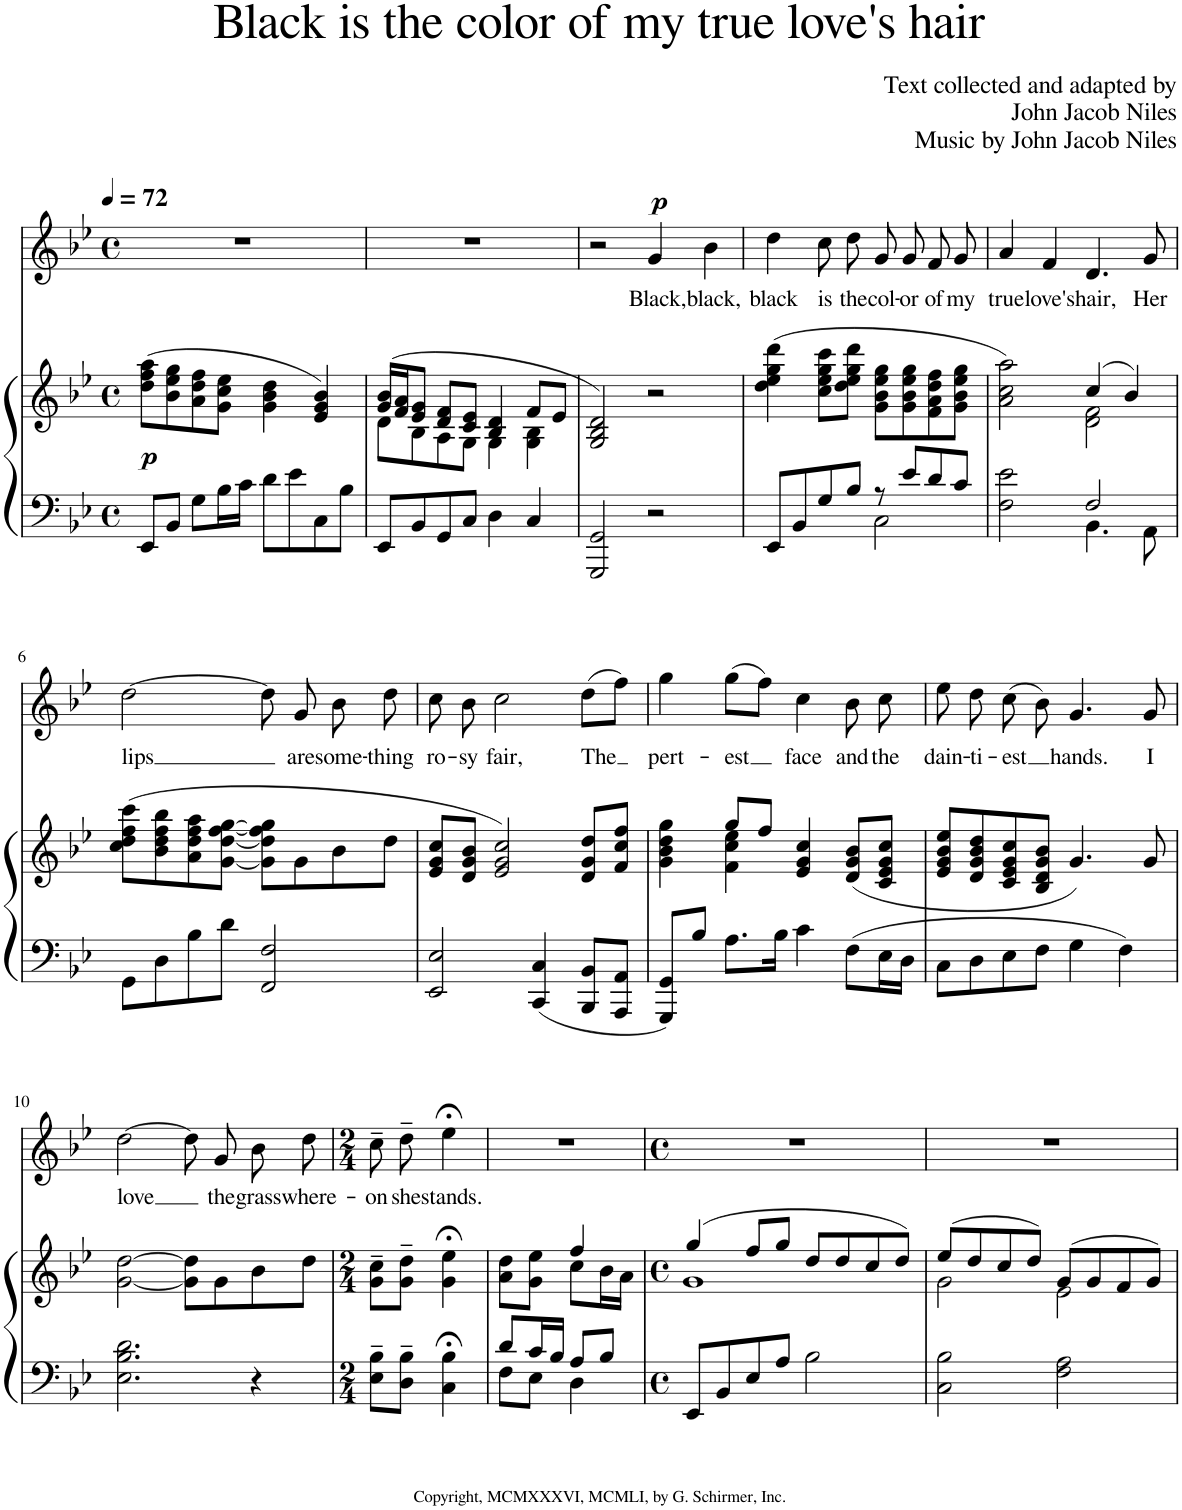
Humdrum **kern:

**kern	**kern	**dynam	**kern	**text	**dynam
*part2	*part2	*part2	*part1	*part1	*part1
*staff3	*staff2	*staff2/3	*staff1	*staff1	*staff1
*I"Piano	*	*	*I"Flute	*	*
*I'Pno	*	*	*I'Fl	*	*
*clefF4	*clefG2	*	*clefG2	*	*
*k[b-e-]	*k[b-e-]	*	*k[b-e-]	*	*
*M4/4	*M4/4	*	*M4/4	*	*
*met(c)	*met(c)	*	*met(c)	*	*
*MM72	*MM72	*	*MM72	*	*
=1	=1	=1	=1	=1	=1
!	!	!LO:DY:b	!	!	!
8EE-/L	(8dd\ 8ff\ 8aa\L	p	1r	.	.
8BB-/J	8b-\ 8ee-\ 8gg\	.	.	.	.
8G\L	8a\ 8dd\ 8ff\	.	.	.	.
16B-\L	8g\ 8cc\ 8ee-\J	.	.	.	.
16c\JJ	.	.	.	.	.
8d\L	4g\ 4b-\ 4dd\	.	.	.	.
8e-\	.	.	.	.	.
8C\	4e-/ 4g/ 4b-/)	.	.	.	.
8B-\J	.	.	.	.	.
=2	=2	=2	=2	=2	=2
*	*^	*	*	*	*
8EE-/L	(16g/ 16b-/LL	8d\L	.	1r	.	.
.	16f/ 16a/J	.	.	.	.	.
8BB-/	8e-/ 8g/J	8B-\	.	.	.	.
8GG/	8d/ 8f/L	8A\	.	.	.	.
8C/J	8c/ 8e-/J	8G\J	.	.	.	.
4D\	4B-/ 4d/	4G\	.	.	.	.
4C/	8f/L	4G\ 4B-\	.	.	.	.
.	8e-/J	.	.	.	.	.
*	*v	*v	*	*	*	*
=3	=3	=3	=3	=3	=3
2GGG/ 2GG/	2G/ 2B-/ 2d/)	.	2r	.	.
!	!	!	!	!LO:LY:b	!LO:DY:a
2r	2r	.	4g/	Black,	p
!	!	!	!	!LO:LY:b	!
.	.	.	4b-\	black,	.
=4	=4	=4	=4	=4	=4
*^	*	*	*	*	*
!	!	!	!	!	!LO:LY:b	!
8EE-/L	2ryy	(4dd\ 4ee-\ 4gg\ 4ddd\	.	4dd\	black	.
8BB-/	.	.	.	.	.	.
!	!	!	!	!	!LO:LY:b	!
8G/	.	8cc\ 8ee-\ 8gg\ 8ccc\L	.	8cc\	is	.
!	!	!	!	!	!LO:LY:b	!
8B-/J	.	8dd\ 8ee-\ 8gg\ 8ddd\J	.	8dd\	the	.
!	!	!	!	!	!LO:LY:b	!
8r	2C\	8g\ 8b-\ 8ee-\ 8gg\L	.	8g/	col-	.
!	!	!	!	!	!LO:LY:b	!
8e-/L	.	8g\ 8b-\ 8ee-\ 8gg\	.	8g/	-or	.
!	!	!	!	!	!LO:LY:b	!
8d/	.	8f\ 8a\ 8dd\ 8ff\	.	8f/	of	.
!	!	!	!	!	!LO:LY:b	!
8c/J	.	8g\ 8b-\ 8ee-\ 8gg\J	.	8g/	my	.
=5	=5	=5	=5	=5	=5	=5
*	*	*^	*	*	*	*
!	!	!	!	!	!	!LO:LY:b	!
2F\ 2e-\	2ryy	2a\ 2cc\ 2aa\)	2ryy	.	4a/	true	.
!	!	!	!	!	!	!LO:LY:b	!
.	.	.	.	.	4f/	love's	.
!	!	!	!	!	!	!LO:LY:b	!
2F/	4.BB-\	(4cc/	2d\ 2f\	.	4.d/	hair,	.
.	.	4b-/)	.	.	.	.	.
!	!	!	!	!	!	!LO:LY:b	!
.	8AA\	.	.	.	8g/	Her	.
*	*	*v	*v	*	*	*	*
!!LO:LB:g=z
=6	=6	=6	=6	=6	=6	=6
!	!	!	!	!	!LO:LY:b	!
*v	*v	*	*	*	*	*
8GG\L	(8cc\ 8dd\ 8ff\ 8ccc\L	.	[2dd\	lips	.
8D\	8b-\ 8dd\ 8ff\ 8bb-\	.	.	.	.
8B-\	8a\ 8dd\ 8ff\ 8aa\	.	.	.	.
8d\J	[8g\ [8dd\ [8ff\ [8gg\J	.	.	.	.
2FF/ 2F/	8g\] 8dd\] 8ff\] 8gg\]L	.	8dd\]	.	.
!	!	!	!	!LO:LY:b	!
.	8g\	.	8g/	are	.
!	!	!	!	!LO:LY:b	!
.	8b-\	.	8b-\	some-	.
!	!	!	!	!LO:LY:b	!
.	8dd\J	.	8dd\	-thing	.
=7	=7	=7	=7	=7	=7
!	!	!	!	!LO:LY:b	!
2EE-/ 2E-/	8e-/ 8g/ 8cc/L	.	8cc\	ro-	.
!	!	!	!	!LO:LY:b	!
.	8d/ 8g/ 8b-/J	.	8b-\	-sy	.
!	!	!	!	!LO:LY:b	!
.	2e-/ 2g/ 2cc/)	.	2cc\	fair,	.
4CC/ 4C/	.	.	.	.	.
!	!	!	!	!LO:LY:b	!
8BBB-/ 8BB-/L	8d/ 8g/ 8dd/L	.	(8dd\L	The	.
8AAA/ 8AA/J	8f/ 8cc/ 8ff/J	.	8ff\J)	.	.
=8	=8	=8	=8	=8	=8
*	*^	*	*	*	*
!	!	!	!	!	!LO:LY:b	!
8GGG/ 8GG/L	4g\ 4b-\ 4dd\ 4gg\	4ryy	.	4gg\	pert-	.
8B-/J	.	.	.	.	.	.
!	!	!	!	!	!LO:LY:b	!
8.A\L	4f\ 4cc\ 4ee-\	8gg/L	.	(8gg\L	-est	.
.	.	8ff/J	.	8ff\J)	.	.
16B-\Jk	.	.	.	.	.	.
!	!	!	!	!	!LO:LY:b	!
4c\	4e-/ 4g/ 4cc/	2ryy	.	4cc\	face	.
!	!	!	!	!	!LO:LY:b	!
8F\L	(8d/ 8g/ 8b-/L	.	.	8b-\	and	.
!	!	!	!	!	!LO:LY:b	!
16E-\L	8c/ 8e-/ 8g/ 8cc/J	.	.	8cc\	the	.
16D\JJ	.	.	.	.	.	.
*	*v	*v	*	*	*	*
=9	=9	=9	=9	=9	=9
!	!	!	!	!LO:LY:b	!
8C\L	8e-/ 8g/ 8b-/ 8ee-/L	.	8ee-\	dain-	.
!	!	!	!	!LO:LY:b	!
8D\	8d/ 8g/ 8b-/ 8dd/	.	8dd\	-ti-	.
!	!	!	!	!LO:LY:b	!
8E-\	8c/ 8e-/ 8g/ 8cc/	.	(8cc\	-est	.
8F\J	8B-/ 8d/ 8g/ 8b-/J	.	8b-\)	.	.
!	!	!	!	!LO:LY:b	!
4G\	4.g/)	.	4.g/	hands.	.
4F\	.	.	.	.	.
!	!	!	!	!LO:LY:b	!
.	8g/	.	8g/	I	.
!!LO:LB:g=z
=10	=10	=10	=10	=10	=10
!	!	!	!	!LO:LY:b	!
2.E-\ 2.B-\ 2.d\	[2g\ [2dd\	.	[2dd\	love	.
.	8g\] 8dd\]L	.	8dd\]	.	.
!	!	!	!	!LO:LY:b	!
.	8g\	.	8g/	the	.
!	!	!	!	!LO:LY:b	!
4r	8b-\	.	8b-\	grass	.
!	!	!	!	!LO:LY:b	!
.	8dd\J	.	8dd\	where-	.
=11	=11	=11	=11	=11	=11
*M2/4	*M2/4	*	*M2/4	*	*
!	!	!	!	!LO:LY:b	!
8E-\~ 8B-\~L	8g\~ 8cc\~L	.	8cc~\	-on	.
!	!	!	!	!LO:LY:b	!
8D\~ 8B-\~J	8g\~ 8dd\~J	.	8dd~\	she	.
!	!	!	!	!LO:LY:b	!
4C\;< 4B-\;<	4g\;< 4ee-\;<	.	4ee-;<\	stands.	.
=12	=12	=12	=12	=12	=12
*^	*^	*	*	*	*
8d/L	8F\L	8a\ 8dd\L	4ryy	.	2r	.	.
16c/L	8E-\J	8g\ 8ee-\J	.	.	.	.	.
16B-/JJ	.	.	.	.	.	.	.
8A/L	4D\	8cc\L	4ff/	.	.	.	.
8B-/J	.	16b-\L	.	.	.	.	.
.	.	16a\JJ	.	.	.	.	.
*v	*v	*	*	*	*	*	*
=13	=13	=13	=13	=13	=13	=13
*M4/4	*M4/4	*	*	*M4/4	*	*
*met(c)	*met(c)	*	*	*met(c)	*	*
8EE-/L	(4gg/	1g	.	1r	.	.
8BB-/	.	.	.	.	.	.
8E-/	8ff/L	.	.	.	.	.
8A/J	8gg/J	.	.	.	.	.
2B-\	8dd/L	.	.	.	.	.
.	8dd/	.	.	.	.	.
.	8cc/	.	.	.	.	.
.	8dd/J)	.	.	.	.	.
=14	=14	=14	=14	=14	=14	=14
2C\ 2B-\	(8ee-/L	2g\	.	1r	.	.
.	8dd/	.	.	.	.	.
.	8cc/	.	.	.	.	.
.	8dd/J)	.	.	.	.	.
2F\ 2A\	(8g/L	2e-\	.	.	.	.
.	8g/	.	.	.	.	.
.	8f/	.	.	.	.	.
.	8g/J)	.	.	.	.	.
*	*v	*v	*	*	*	*
=	=	=	=	=	=
*-	*-	*-	*-	*-	*-
